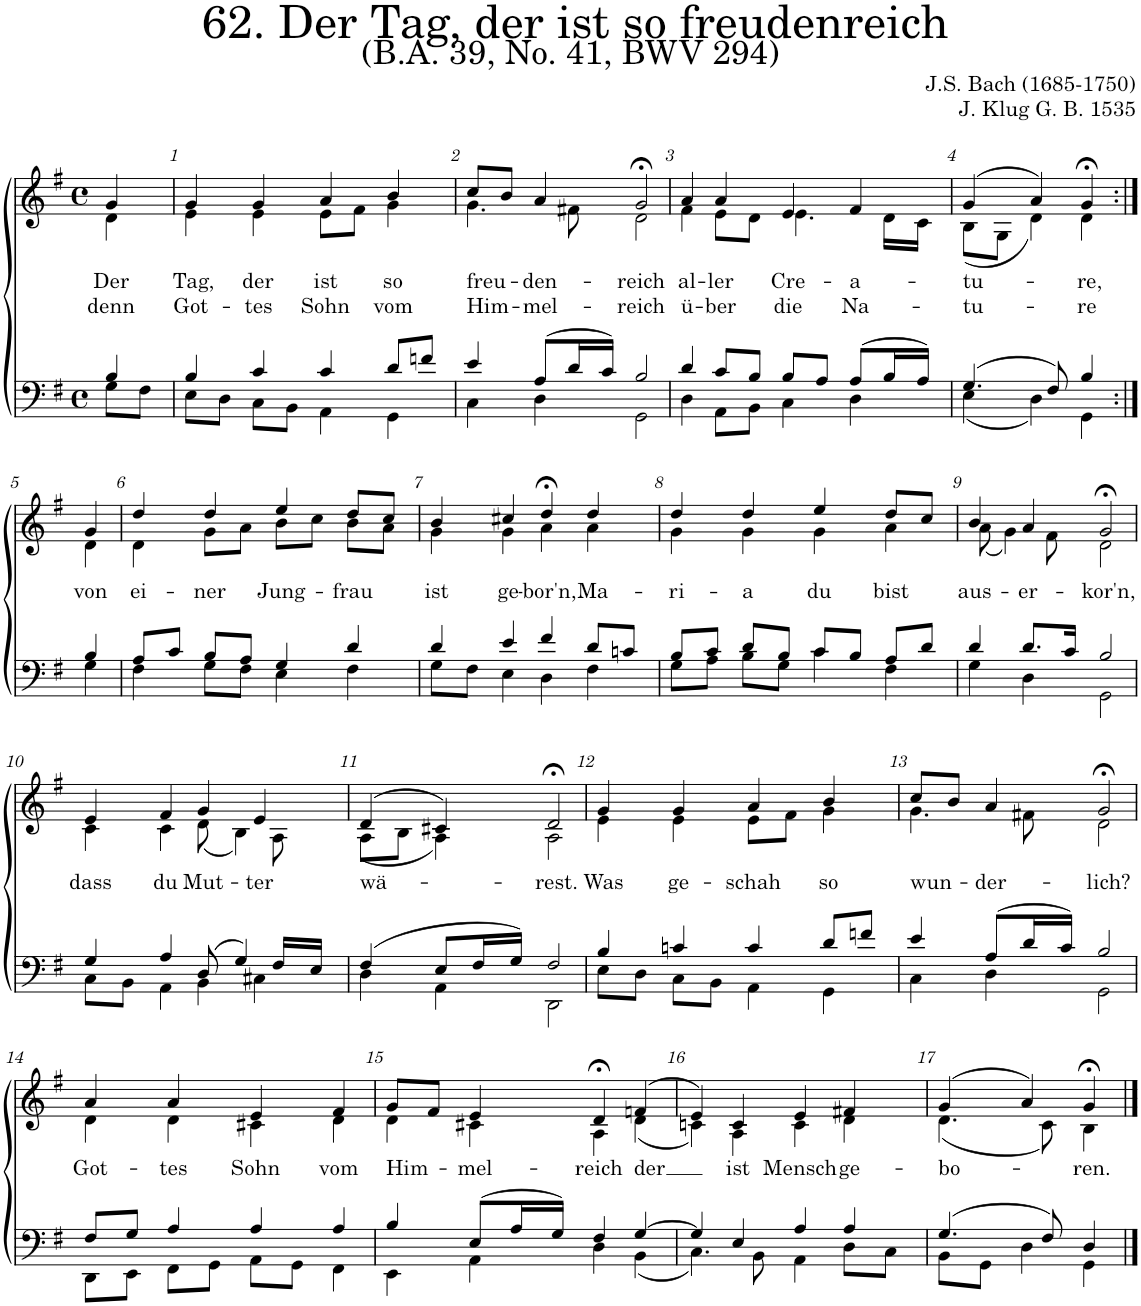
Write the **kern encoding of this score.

**kern	**kern	**text	**text
*part2	*part1	*part1	*part1
*staff2	*staff1	*staff1	*staff1
*I"Tenor/Bass	*I"Soprano/Alto	*	*
*clefF4	*clefG2	*	*
*k[f#]	*k[f#]	*	*
*M4/4	*M4/4	*	*
*met(c)	*met(c)	*	*
=	=	=	=
*^	*	*	*
!	!	!	!LO:LY:b	!LO:LY:b
*	*	*^	*	*
4B/	8G\L	4g;</	4d\	Der	denn
.	8F#\J	.	.	.	.
=1	=1	=1	=1	=1	=1
!	!	!	!	!LO:LY:b	!LO:LY:b
4B/	8E\L	4g;</	4e\	Tag,	Got-
.	8D\J	.	.	.	.
!	!	!	!	!LO:LY:b	!LO:LY:b
4c/	8C\L	4g/	4e\	der	-tes
.	8BB\J	.	.	.	.
!	!	!	!	!LO:LY:b	!LO:LY:b
4c/	4AA\	4a/	8e\L	ist	Sohn
.	.	.	8f#\J	.	.
!	!	!	!	!LO:LY:b	!LO:LY:b
8d/L	4GG\	4b/	4g\	so	vom
8fn/J	.	.	.	.	.
=2	=2	=2	=2	=2	=2
!	!	!	!	!LO:LY:b	!LO:LY:b
4e/	4C\	8cc;</L	4.g\	freu-	Him-
.	.	8b/J	.	.	.
!	!	!	!	!LO:LY:b	!LO:LY:b
(8A/L	4D\	4a/	.	-den-	-mel-
16d/L	.	.	8f#X\	.	.
16c/JJ)	.	.	.	.	.
!	!	!	!	!LO:LY:b	!LO:LY:b
2B/	2GG\	2g;<,/	2d\	-reich	-reich
=3	=3	=3	=3	=3	=3
!	!	!	!	!LO:LY:b	!LO:LY:b
4d/	4D\	4a;</	4f#\	al-	ü-
!	!	!	!	!LO:LY:b	!LO:LY:b
8c/L	8AA\L	4a/	8e\L	-ler	-ber
8B/J	8BB\J	.	8d\J	.	.
!	!	!	!	!LO:LY:b	!LO:LY:b
8B/L	4C\	4e/	4.e\	Cre-	die
8A/J	.	.	.	.	.
!	!	!	!	!LO:LY:b	!LO:LY:b
(8A/L	4D\	4f#/	.	-a-	Na-
16B/L	.	.	16d\LL	.	.
16A/JJ)	.	.	16c\JJ	.	.
=4	=4	=4	=4	=4	=4
!	!	!	!	!LO:LY:b	!LO:LY:b
(4.G/	(4E\	(4g;</	(8B\L	-tu-	-tu-
.	.	.	8G\J	.	.
.	4D\)	4a/)	4d\)	.	.
8F#/)	.	.	.	.	.
!	!	!	!	!LO:LY:b	!LO:LY:b
4B/	4GG\	4g;<,/	4d\	-re,	-re
!!LO:LB:g=z	!!
=5:|!	=5:|!	=5:|!	=5:|!	=5:|!	=5:|!
!	!	!	!	!LO:LY:b	!
4B/	4G\	4g/	4d\	von	.
=6	=6	=6	=6	=6	=6
!	!	!	!	!LO:LY:b	!
8A/L	4F#\	4dd/	4d\	ei-	.
8c/J	.	.	.	.	.
!	!	!	!	!LO:LY:b	!
8B/L	8G\L	4dd/	8g\L	-ner	.
8A/J	8F#\J	.	8a\J	.	.
!	!	!	!	!LO:LY:b	!
4G/	4E\	4ee/	8b\L	Jung-	.
.	.	.	8cc\J	.	.
!	!	!	!	!LO:LY:b	!
4d/	4F#\	8dd/L	8b\L	-frau	.
.	.	8cc/J	8a\J	.	.
=7	=7	=7	=7	=7	=7
!	!	!	!	!LO:LY:b	!
4d/	8G\L	4b/	4g\	ist	.
.	8F#\J	.	.	.	.
!	!	!	!	!LO:LY:b	!
4e/	4E\	4cc#X/	4g\	ge-	.
!	!	!	!	!LO:LY:b	!
4f#/	4D\	4dd;<,/	4a\	-bor'n,	.
!	!	!	!	!LO:LY:b	!
8d/L	4F#\	4dd/	4a\	Ma-	.
8cn/J	.	.	.	.	.
=8	=8	=8	=8	=8	=8
!	!	!	!	!LO:LY:b	!
8B/L	8G\L	4dd/	4g\	-ri-	.
8c/J	8A\J	.	.	.	.
!	!	!	!	!LO:LY:b	!
8d/L	8B\L	4dd/	4g\	-a	.
8B/J	8G\J	.	.	.	.
!	!	!	!	!LO:LY:b	!
8c/L	4c\	4ee/	4g\	du	.
8B/J	.	.	.	.	.
!	!	!	!	!LO:LY:b	!
8A/L	4F#\	8dd/L	4a\	bist	.
8d/J	.	8cc/J	.	.	.
=9	=9	=9	=9	=9	=9
!	!	!	!	!LO:LY:b	!
4d/	4G\	4b/	(8a\	aus-	.
.	.	.	4g\)	.	.
!	!	!	!	!LO:LY:b	!
8.d/L	4D\	4a/	.	-er-	.
.	.	.	8f#\	.	.
16c/Jk	.	.	.	.	.
!	!	!	!	!LO:LY:b	!
2B/	2GG\	2g;<,/	2d\	-kor'n,	.
!!LO:LB:g=z	!!
=10	=10	=10	=10	=10	=10
!	!	!	!	!LO:LY:b	!
4G/	8C\L	4e/	4c\	dass	.
.	8BB\J	.	.	.	.
!	!	!	!	!LO:LY:b	!
4A/	4AA\	4f#/	4c\	du	.
!	!	!	!	!LO:LY:b	!
(8D/	4BB\	4g/	(8d\	Mut-	.
4G/)	.	.	4B\)	.	.
!	!	!	!	!LO:LY:b	!
.	4C#X\	4e/	.	-ter	.
16F#/LL	.	.	8A\	.	.
16E/JJ	.	.	.	.	.
=11	=11	=11	=11	=11	=11
!	!	!	!	!LO:LY:b	!
(4F#/	4D\	(4d/	(8A\L	wä-	.
.	.	.	8B\J	.	.
8E/L	4AA\	4c#X/)	4A\)	.	.
16F#/L	.	.	.	.	.
16G/JJ)	.	.	.	.	.
!	!	!	!	!LO:LY:b	!
2F#/	2DD\	2d;<,/	2A\	-rest.	.
=12	=12	=12	=12	=12	=12
!	!	!	!	!LO:LY:b	!
4B/	8E\L	4g/	4e\	Was	.
.	8D\J	.	.	.	.
!	!	!	!	!LO:LY:b	!
4cn/	8C\L	4g/	4e\	ge-	.
.	8BB\J	.	.	.	.
!	!	!	!	!LO:LY:b	!
4c/	4AA\	4a;</	8e\L	-schah	.
.	.	.	8f#\J	.	.
!	!	!	!	!LO:LY:b	!
8d/L	4GG\	4b/	4g\	so	.
8fn/J	.	.	.	.	.
=13	=13	=13	=13	=13	=13
!	!	!	!	!LO:LY:b	!
4e/	4C\	8cc/L	4.g\	wun-	.
.	.	8b/J	.	.	.
!	!	!	!	!LO:LY:b	!
(8A/L	4D\	4a/	.	-der-	.
16d/L	.	.	8f#X\	.	.
16c/JJ)	.	.	.	.	.
!	!	!	!	!LO:LY:b	!
2B/	2GG\	2g;<,/	2d\	-lich?	.
!!LO:LB:g=z	!!
=14	=14	=14	=14	=14	=14
!	!	!	!	!LO:LY:b	!
8F#/L	8DD\L	4a/	4d\	Got-	.
8G/J	8EE\J	.	.	.	.
!	!	!	!	!LO:LY:b	!
4A/	8FF#\L	4a/	4d\	-tes	.
.	8GG\J	.	.	.	.
!	!	!	!	!LO:LY:b	!
4A/	8AA\L	4e/	4c#X\	Sohn	.
.	8GG\J	.	.	.	.
!	!	!	!	!LO:LY:b	!
4A/	4FF#\	4f#/	4d\	vom	.
=15	=15	=15	=15	=15	=15
!	!	!	!	!LO:LY:b	!
4B/	4EE\	8g;</L	4d\	Him-	.
.	.	8f#/J	.	.	.
!	!	!	!	!LO:LY:b	!
(8E/L	4AA\	4e/	4c#X\	-mel-	.
16A/L	.	.	.	.	.
16G/JJ)	.	.	.	.	.
!	!	!	!	!LO:LY:b	!
4F#/	4D\	4d;<,/	4A\	-reich	.
!	!	!	!	!LO:LY:b	!
[4G/	(4BB\	(4fn/	(4d\	der	.
=16	=16	=16	=16	=16	=16
4G/]	4.C\)	4e;</)	4cn\)	.	.
!	!	!	!	!LO:LY:b	!
4E/	.	4c/	4A\	ist	.
.	8BB\	.	.	.	.
!	!	!	!	!LO:LY:b	!
4A/	4AA\	4e/	4c\	Mensch	.
!	!	!	!	!LO:LY:b	!
4A/	8D\L	4f#X/	4d\	ge-	.
.	8C\J	.	.	.	.
=17	=17	=17	=17	=17	=17
!	!	!	!	!LO:LY:b	!
(4.G/	8BB\L	(4g/	(4.d\	-bo-	.
.	8GG\J	.	.	.	.
.	4D\	4a/)	.	.	.
8F#/)	.	.	8c\)	.	.
!	!	!	!	!LO:LY:b	!
4D/	4GG\	4g;</	4B\	-ren.	.
*v	*v	*	*	*	*
*	*v	*v	*	*
==	==	==	==
*-	*-	*-	*-
